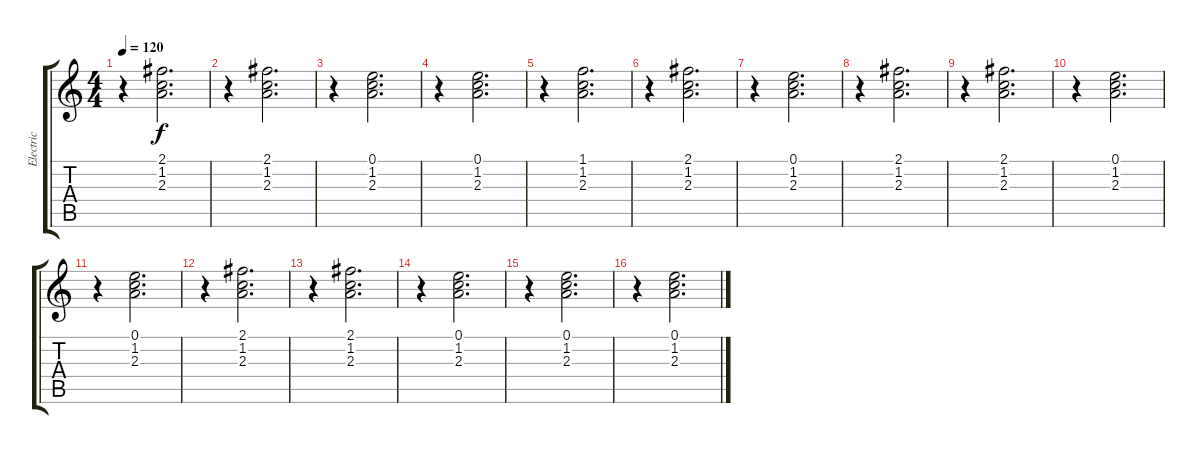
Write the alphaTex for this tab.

\track ("Electric" "Electric") {instrument overdrivenguitar}
\staff {score tabs}
\tuning (E4 B3 G3 D3 A2 E2) {hide}
\ts (4 4)
\tempo 120
\clef g2
\ks c
r.4{dy f} (2.1 1.2 2.3).2{d} |
r.4 (2.1 1.2 2.3).2{d} |
r.4 (0.1 1.2 2.3).2{d} |
r.4 (0.1 1.2 2.3).2{d} |
r.4 (1.1 1.2 2.3).2{d} |
r.4 (2.1 1.2 2.3).2{d} |
r.4 (0.1 1.2 2.3).2{d} |
r.4 (2.1 1.2 2.3).2{d} |
r.4 (2.1 1.2 2.3).2{d} |
r.4 (0.1 1.2 2.3).2{d} |
r.4 (0.1 1.2 2.3).2{d} |
r.4 (2.1 1.2 2.3).2{d} |
r.4 (2.1 1.2 2.3).2{d} |
r.4 (0.1 1.2 2.3).2{d} |
r.4 (0.1 1.2 2.3).2{d} |
r.4 (0.1 1.2 2.3).2{d}
